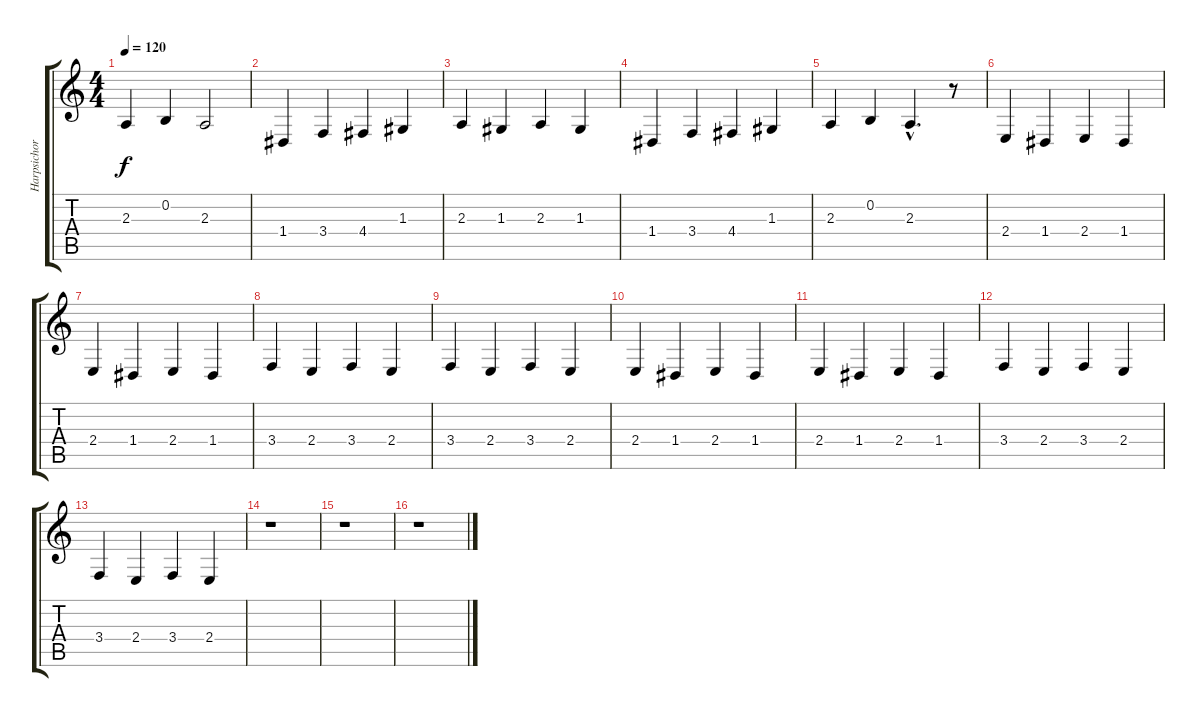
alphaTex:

\track ("Harpsichord" "Harpsichor") {instrument harpsichord}
\staff {score tabs}
\tuning (E4 B3 G3 D3 A2 E2) {hide}
\ts (4 4)
\tempo 120
\clef g2
\ks c
2.3.4{dy f} 0.2.4 2.3.2 |
1.4.4 3.4.4 4.4.4 1.3.4 |
2.3.4 1.3.4 2.3.4 1.3.4 |
1.4.4 3.4.4 4.4.4 1.3.4 |
2.3.4 0.2.4 2.3{hac}.4{d} r.8 |
2.4.4 1.4.4 2.4.4 1.4.4 |
2.4.4 1.4.4 2.4.4 1.4.4 |
3.4.4 2.4.4 3.4.4 2.4.4 |
3.4.4 2.4.4 3.4.4 2.4.4 |
2.4.4 1.4.4 2.4.4 1.4.4 |
2.4.4 1.4.4 2.4.4 1.4.4 |
3.4.4 2.4.4 3.4.4 2.4.4 |
3.4.4 2.4.4 3.4.4 2.4.4 |
r.1 |
r.1 |
r.1
